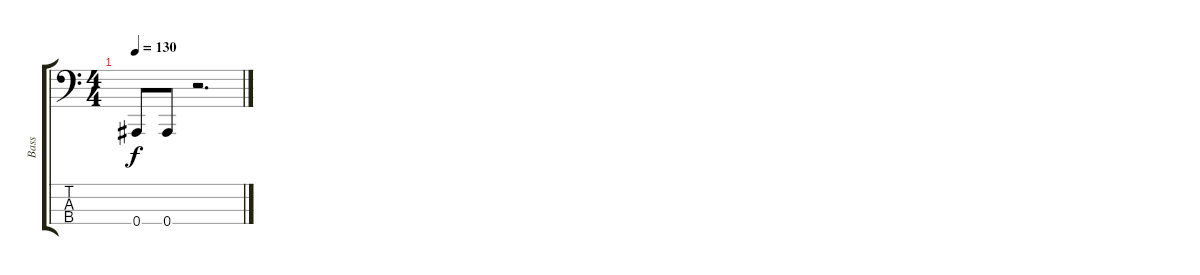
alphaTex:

\track ("Bass" "Bass") {instrument electricbasspick}
\staff {score tabs}
\tuning (Eb2 Bb1 F1 Bb0) {hide}
\ts (4 4)
\tempo 130
\clef f4
\ks c
0.4.8{dy f} 0.4.8 r.2{d}
